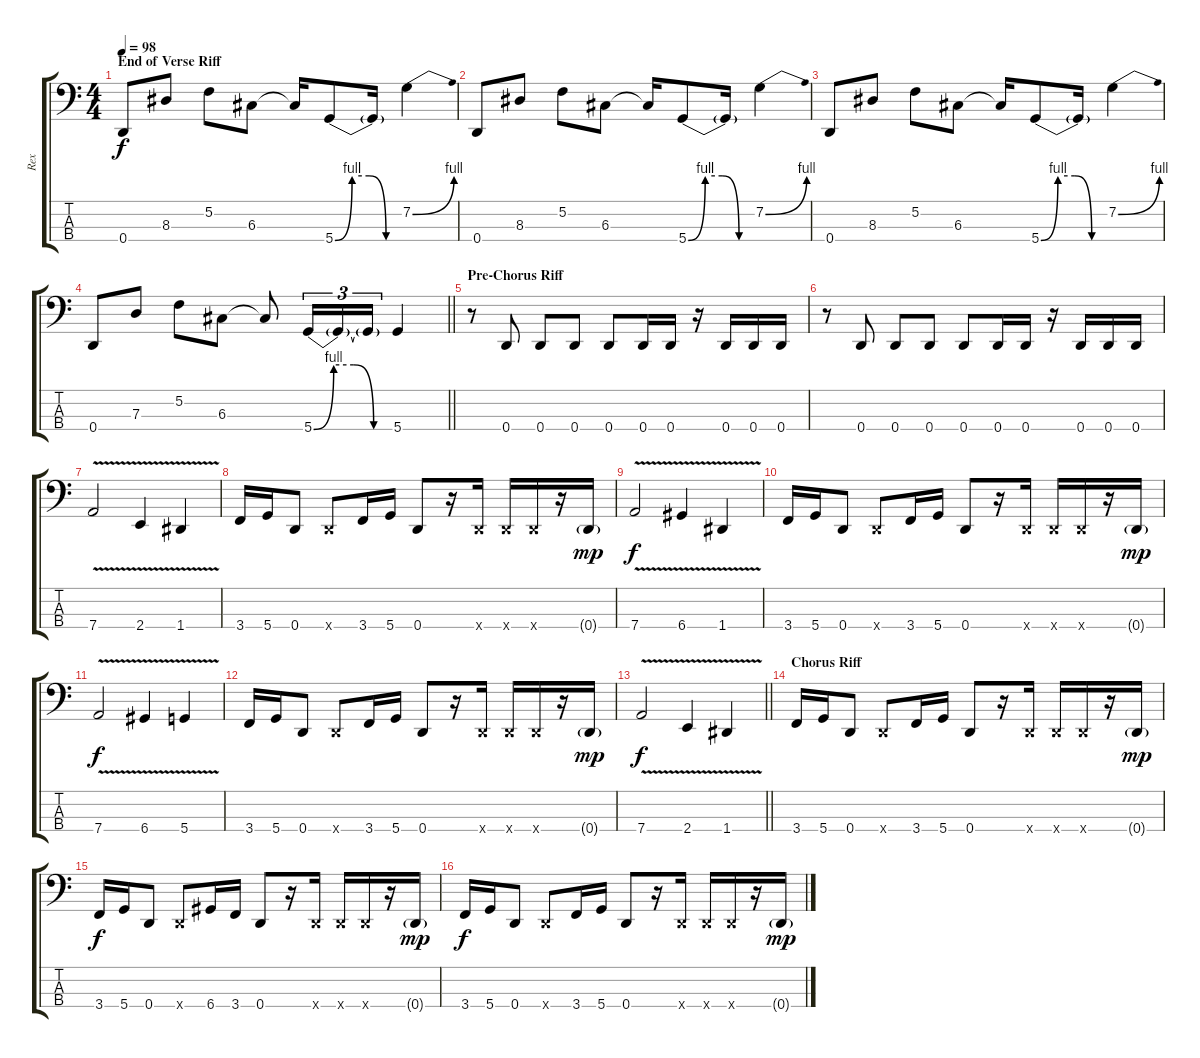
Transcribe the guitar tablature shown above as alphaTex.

\track ("Rex" "Rex") {instrument electricbasspick}
\staff {score tabs}
\tuning (F2 C2 G1 D1) {hide}
\ts (4 4)
\section ("" "End of Verse Riff")
\tempo 98
\clef f4
\ks c
0.4.8{dy f} 8.3.8 5.2.8 6.3.8 6.3{t}.16 5.4{be (custom 0 0 15 4 30 4 45 0 60 0)}.8 5.4{t}.16 7.2{be (bend 0 0 60 4)}.4 |
0.4.8 8.3.8 5.2.8 6.3.8 6.3{t}.16 5.4{be (custom 0 0 15 4 30 4 45 0 60 0)}.8 5.4{t}.16 7.2{be (bend 0 0 60 4)}.4 |
0.4.8 8.3.8 5.2.8 6.3.8 6.3{t}.16 5.4{be (custom 0 0 15 4 30 4 45 0 60 0)}.8 5.4{t}.16 7.2{be (bend 0 0 60 4)}.4 |
\barLineRight lightlight
0.4.8 7.3.8 5.2.8 6.3.8 6.3{t}.8 5.4{be (custom 0 0 15 4 30 4 45 0 60 0)}.16{tu (3 2)} 5.4{t}.16{tu (3 2)} 5.4{t}.16{tu (3 2)} 5.4.4 |
\section ("" "Pre-Chorus Riff")
r.8 0.4.8 0.4.8 0.4.8 0.4.8 0.4.16 0.4.16 r.16 0.4.16 0.4.16 0.4.16 |
r.8 0.4.8 0.4.8 0.4.8 0.4.8 0.4.16 0.4.16 r.16 0.4.16 0.4.16 0.4.16 |
7.4{v}.2 2.4{v}.4 1.4{v}.4 |
3.4.16 5.4.16 0.4.8 0.4{x}.8 3.4.16 5.4.16 0.4.8 r.16 0.4{x}.16 0.4{x}.16 0.4{x}.16 r.16 0.4{g}.16{dy mp} |
7.4{v}.2{dy f} 6.4{v}.4 1.4{v}.4 |
3.4.16 5.4.16 0.4.8 0.4{x}.8 3.4.16 5.4.16 0.4.8 r.16 0.4{x}.16 0.4{x}.16 0.4{x}.16 r.16 0.4{g}.16{dy mp} |
7.4{v}.2{dy f} 6.4{v}.4 5.4{v}.4 |
3.4.16 5.4.16 0.4.8 0.4{x}.8 3.4.16 5.4.16 0.4.8 r.16 0.4{x}.16 0.4{x}.16 0.4{x}.16 r.16 0.4{g}.16{dy mp} |
\barLineRight lightlight
7.4{v}.2{dy f} 2.4{v}.4 1.4{v}.4 |
\section ("" "Chorus Riff")
3.4.16 5.4.16 0.4.8 0.4{x}.8 3.4.16 5.4.16 0.4.8 r.16 0.4{x}.16 0.4{x}.16 0.4{x}.16 r.16 0.4{g}.16{dy mp} |
3.4.16{dy f} 5.4.16 0.4.8 0.4{x}.8 6.4.16 3.4.16 0.4.8 r.16 0.4{x}.16 0.4{x}.16 0.4{x}.16 r.16 0.4{g}.16{dy mp} |
3.4.16{dy f} 5.4.16 0.4.8 0.4{x}.8 3.4.16 5.4.16 0.4.8 r.16 0.4{x}.16 0.4{x}.16 0.4{x}.16 r.16 0.4{g}.16{dy mp}
